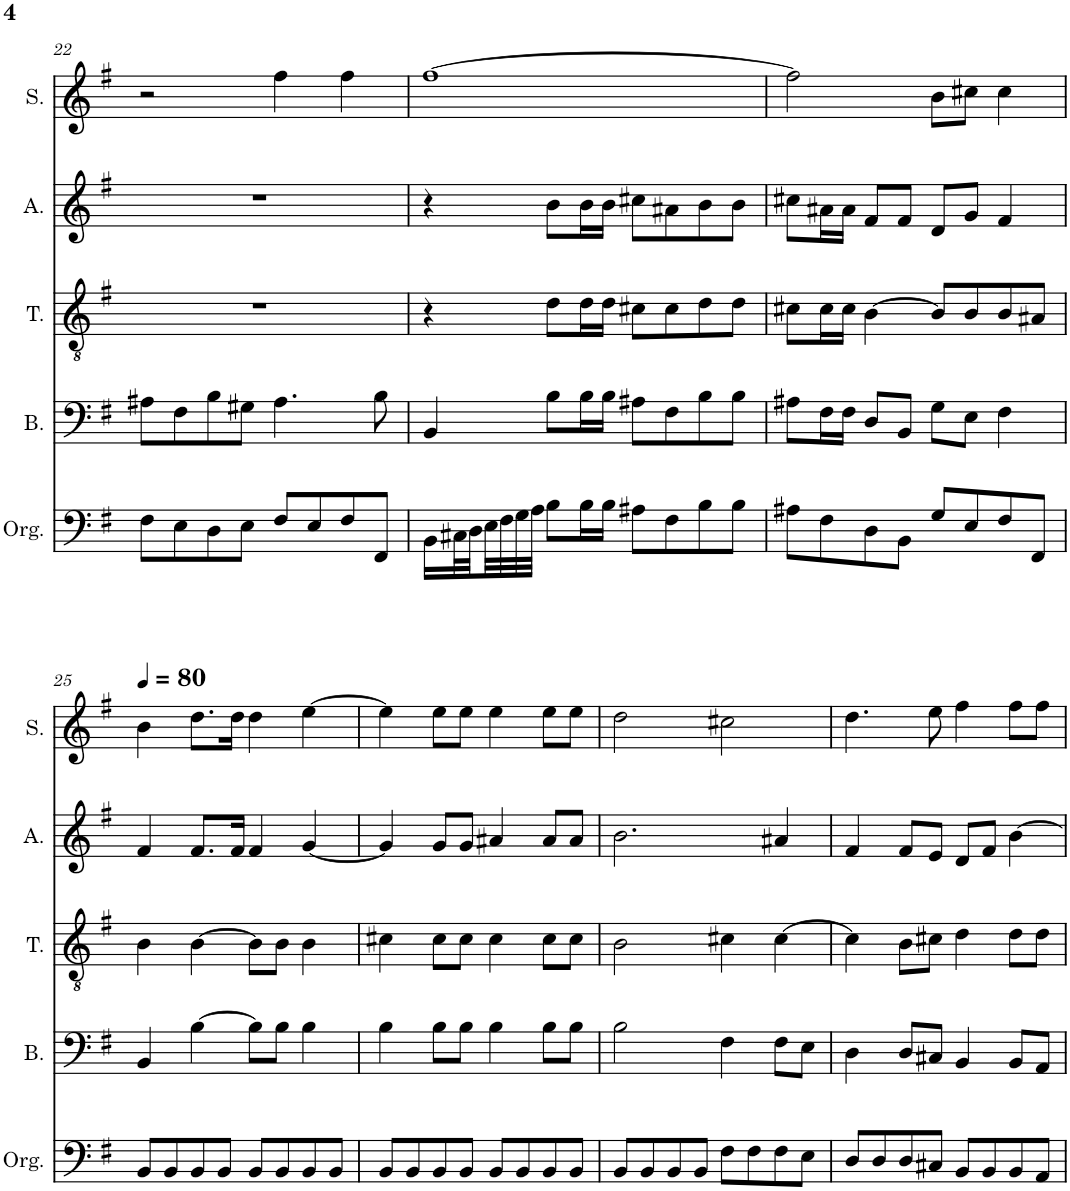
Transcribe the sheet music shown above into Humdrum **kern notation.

**kern	**kern	**kern	**kern	**kern
*part5	*part4	*part3	*part2	*part1
*staff5	*staff4	*staff3	*staff2	*staff1
*I"Orgue, Organ	*I"Basse	*I"Tenor	*I"Alto	*I"Soprano
*I'Org.	*I'B.	*I'T.	*I'A.	*I'S.
!!LO:PB:g=z
*clefF4	*clefF4	*clefGv2	*clefG2	*clefG2
*k[f#]	*k[f#]	*k[f#]	*k[f#]	*k[f#]
*M4/4	*M4/4	*M4/4	*M4/4	*M4/4
=22	=22	=22	=22	=22
8F#\L	8A#X\L	1r	1r	2r
8E\	8F#\	.	.	.
8D\	8B\	.	.	.
8E\J	8G#X\J	.	.	.
8F#/L	4.A#\	.	.	4ff#\
8E/	.	.	.	.
8F#/	.	.	.	4ff#\
8FF#/J	8B\	.	.	.
=23	=23	=23	=23	=23
16BB\LL	4BB/	4r	4r	[1ff#
32C#X\L	.	.	.	.
32D\	.	.	.	.
32E\	.	.	.	.
32F#\	.	.	.	.
32G\	.	.	.	.
32A\JJJ	.	.	.	.
8B\L	8B\L	8d\L	8b\L	.
16B\L	16B\L	16d\L	16b\L	.
16B\JJ	16B\JJ	16d\JJ	16b\JJ	.
8A#X\L	8A#X\L	8c#X\L	8cc#X\L	.
8F#\	8F#\	8c#\	8a#X\	.
8B\	8B\	8d\	8b\	.
8B\J	8B\J	8d\J	8b\J	.
=24	=24	=24	=24	=24
8A#X\L	8A#X\L	8c#X\L	8cc#X\L	2ff#\]
8F#\	16F#\L	16c#\L	16a#X\L	.
.	16F#\JJ	16c#\JJ	16a#\JJ	.
8D\	8D/L	[4B\	8f#/L	.
8BB\J	8BB/J	.	8f#/J	.
8G/L	8G\L	8B/L]	8d/L	8b\L
8E/	8E\J	8B/	8g/J	8cc#X\J
8F#/	4F#\	8B/	4f#/	4cc#\
8FF#/J	.	8A#X/J	.	.
!!LO:LB:g=z
=25	=25	=25	=25	=25
*	*	*	*	*MM80
8BB/L	4BB/	4B\	4f#/	4b\
8BB/	.	.	.	.
8BB/	[4B\	[4B\	8.f#/L	8.dd\L
8BB/J	.	.	.	.
.	.	.	16f#/Jk	16dd\Jk
8BB/L	8B\L]	8B\L]	4f#/	4dd\
8BB/	8B\J	8B\J	.	.
8BB/	4B\	4B\	[4g/	[4ee\
8BB/J	.	.	.	.
=26	=26	=26	=26	=26
8BB/L	4B\	4c#X\	4g/]	4ee\]
8BB/	.	.	.	.
8BB/	8B\L	8c#\L	8g/L	8ee\L
8BB/J	8B\J	8c#\J	8g/J	8ee\J
8BB/L	4B\	4c#\	4a#X/	4ee\
8BB/	.	.	.	.
8BB/	8B\L	8c#\L	8a#/L	8ee\L
8BB/J	8B\J	8c#\J	8a#/J	8ee\J
=27	=27	=27	=27	=27
8BB/L	2B\	2B\	2.b\	2dd\
8BB/	.	.	.	.
8BB/	.	.	.	.
8BB/J	.	.	.	.
8F#\L	4F#\	4c#X\	.	2cc#X\
8F#\	.	.	.	.
8F#\	8F#\L	[4c#\	4a#X/	.
8E\J	8E\J	.	.	.
=28	=28	=28	=28	=28
8D/L	4D\	4c#\]	4f#/	4.dd\
8D/	.	.	.	.
8D/	8D/L	8B\L	8f#/L	.
8C#X/J	8C#X/J	8c#X\J	8e/J	8ee\
8BB/L	4BB/	4d\	8d/L	4ff#\
8BB/	.	.	8f#/J	.
8BB/	8BB/L	8d\L	[4b\	8ff#\L
8AA/J	8AA/J	8d\J	.	8ff#\J
=	=	=	=	=
*-	*-	*-	*-	*-
